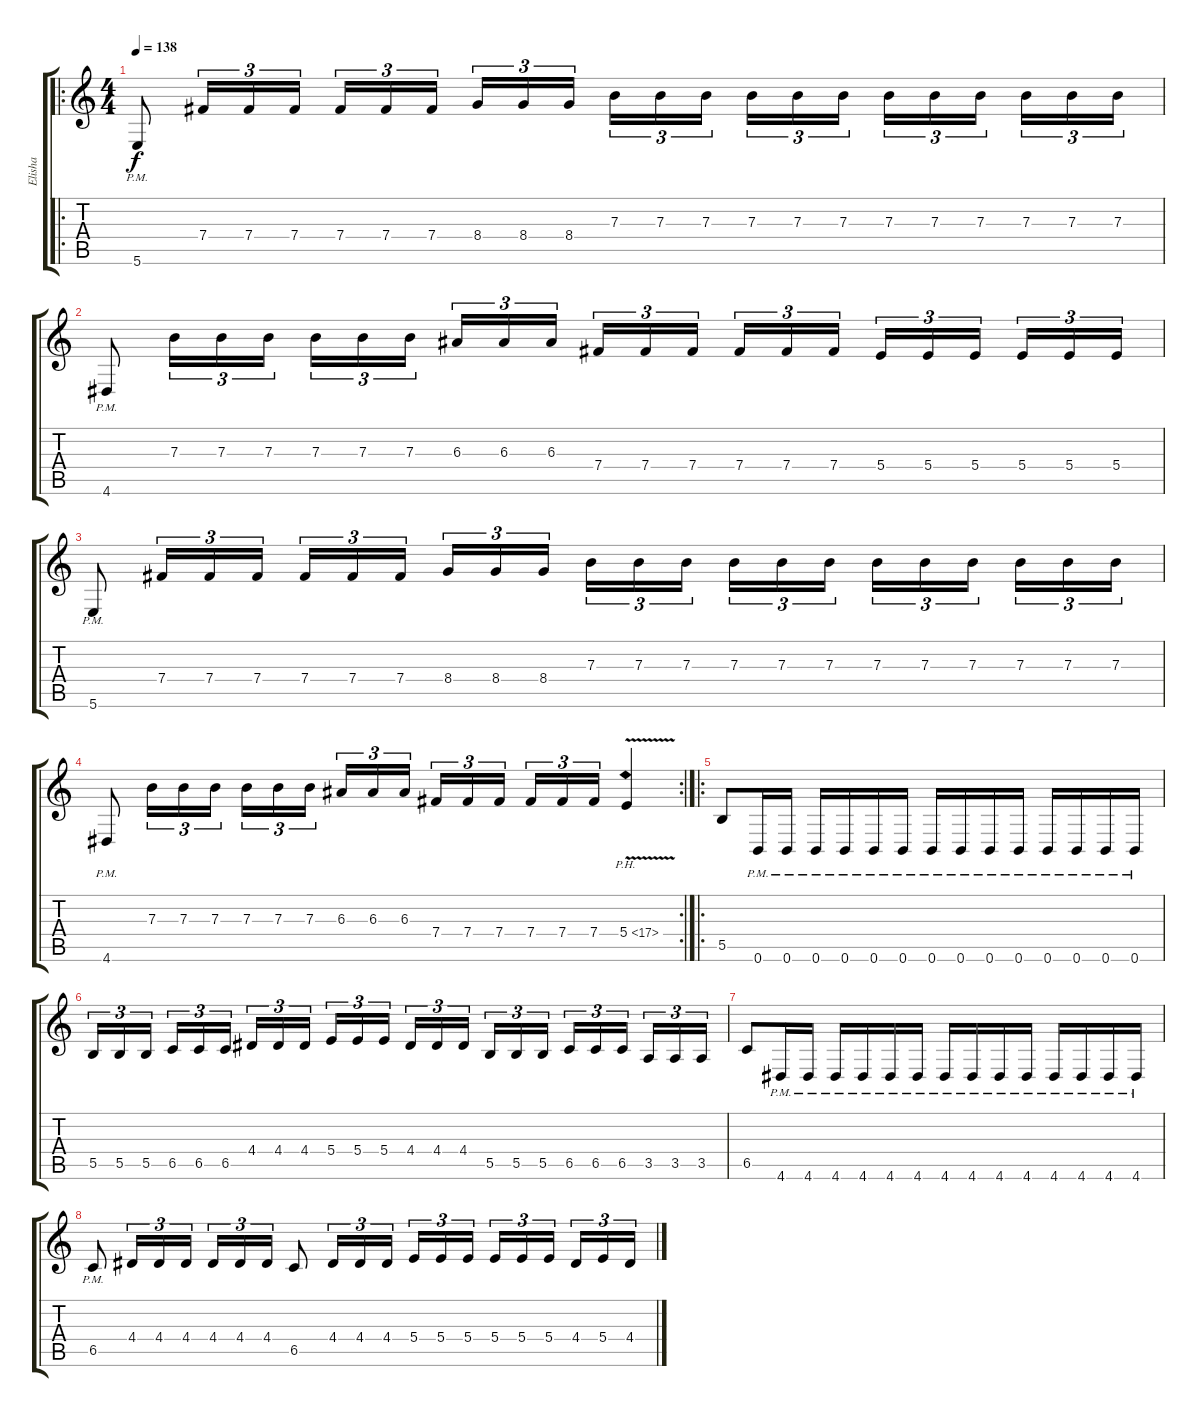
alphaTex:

\track ("Elisha" "Elisha") {instrument overdrivenguitar}
\staff {score tabs}
\tuning (Db4 Ab3 E3 B2 Gb2 B1) {hide}
\ro
\ts (4 4)
\tempo 138
\clef g2
\ks c
5.6{pm}.8{dy f} 7.4.16{tu (3 2)} 7.4.16{tu (3 2)} 7.4.16{tu (3 2)} 7.4.16{tu (3 2)} 7.4.16{tu (3 2)} 7.4.16{tu (3 2) beam splitsecondary} 8.4.16{tu (3 2)} 8.4.16{tu (3 2)} 8.4.16{tu (3 2)} 7.3.16{tu (3 2)} 7.3.16{tu (3 2)} 7.3.16{tu (3 2) beam splitsecondary} 7.3.16{tu (3 2)} 7.3.16{tu (3 2)} 7.3.16{tu (3 2)} 7.3.16{tu (3 2)} 7.3.16{tu (3 2)} 7.3.16{tu (3 2) beam splitsecondary} 7.3.16{tu (3 2)} 7.3.16{tu (3 2)} 7.3.16{tu (3 2)} |
4.6{pm}.8 7.3.16{tu (3 2)} 7.3.16{tu (3 2)} 7.3.16{tu (3 2)} 7.3.16{tu (3 2)} 7.3.16{tu (3 2)} 7.3.16{tu (3 2) beam splitsecondary} 6.3.16{tu (3 2)} 6.3.16{tu (3 2)} 6.3.16{tu (3 2)} 7.4.16{tu (3 2)} 7.4.16{tu (3 2)} 7.4.16{tu (3 2) beam splitsecondary} 7.4.16{tu (3 2)} 7.4.16{tu (3 2)} 7.4.16{tu (3 2)} 5.4.16{tu (3 2)} 5.4.16{tu (3 2)} 5.4.16{tu (3 2) beam splitsecondary} 5.4.16{tu (3 2)} 5.4.16{tu (3 2)} 5.4.16{tu (3 2)} |
5.6{pm}.8 7.4.16{tu (3 2)} 7.4.16{tu (3 2)} 7.4.16{tu (3 2)} 7.4.16{tu (3 2)} 7.4.16{tu (3 2)} 7.4.16{tu (3 2) beam splitsecondary} 8.4.16{tu (3 2)} 8.4.16{tu (3 2)} 8.4.16{tu (3 2)} 7.3.16{tu (3 2)} 7.3.16{tu (3 2)} 7.3.16{tu (3 2) beam splitsecondary} 7.3.16{tu (3 2)} 7.3.16{tu (3 2)} 7.3.16{tu (3 2)} 7.3.16{tu (3 2)} 7.3.16{tu (3 2)} 7.3.16{tu (3 2) beam splitsecondary} 7.3.16{tu (3 2)} 7.3.16{tu (3 2)} 7.3.16{tu (3 2)} |
\rc 2
4.6{pm}.8 7.3.16{tu (3 2)} 7.3.16{tu (3 2)} 7.3.16{tu (3 2)} 7.3.16{tu (3 2)} 7.3.16{tu (3 2)} 7.3.16{tu (3 2) beam splitsecondary} 6.3.16{tu (3 2)} 6.3.16{tu (3 2)} 6.3.16{tu (3 2)} 7.4.16{tu (3 2)} 7.4.16{tu (3 2)} 7.4.16{tu (3 2) beam splitsecondary} 7.4.16{tu (3 2)} 7.4.16{tu (3 2)} 7.4.16{tu (3 2)} 5.4{ph 12 v}.4 |
\ro
5.5.8 0.6{pm}.16 0.6{pm}.16 0.6{pm}.16 0.6{pm}.16 0.6{pm}.16 0.6{pm}.16 0.6{pm}.16 0.6{pm}.16 0.6{pm}.16 0.6{pm}.16 0.6{pm}.16 0.6{pm}.16 0.6{pm}.16 0.6{pm}.16 |
5.5.16{tu (3 2)} 5.5.16{tu (3 2)} 5.5.16{tu (3 2) beam splitsecondary} 6.5.16{tu (3 2)} 6.5.16{tu (3 2)} 6.5.16{tu (3 2)} 4.4.16{tu (3 2)} 4.4.16{tu (3 2)} 4.4.16{tu (3 2) beam splitsecondary} 5.4.16{tu (3 2)} 5.4.16{tu (3 2)} 5.4.16{tu (3 2)} 4.4.16{tu (3 2)} 4.4.16{tu (3 2)} 4.4.16{tu (3 2) beam splitsecondary} 5.5.16{tu (3 2)} 5.5.16{tu (3 2)} 5.5.16{tu (3 2)} 6.5.16{tu (3 2)} 6.5.16{tu (3 2)} 6.5.16{tu (3 2) beam splitsecondary} 3.5.16{tu (3 2)} 3.5.16{tu (3 2)} 3.5.16{tu (3 2)} |
6.5.8 4.6{pm}.16 4.6{pm}.16 4.6{pm}.16 4.6{pm}.16 4.6{pm}.16 4.6{pm}.16 4.6{pm}.16 4.6{pm}.16 4.6{pm}.16 4.6{pm}.16 4.6{pm}.16 4.6{pm}.16 4.6{pm}.16 4.6{pm}.16 |
6.5{pm}.8 4.4.16{tu (3 2)} 4.4.16{tu (3 2)} 4.4.16{tu (3 2)} 4.4.16{tu (3 2)} 4.4.16{tu (3 2)} 4.4.16{tu (3 2)} 6.5.8 4.4.16{tu (3 2)} 4.4.16{tu (3 2)} 4.4.16{tu (3 2) beam splitsecondary} 5.4.16{tu (3 2)} 5.4.16{tu (3 2)} 5.4.16{tu (3 2)} 5.4.16{tu (3 2)} 5.4.16{tu (3 2)} 5.4.16{tu (3 2) beam splitsecondary} 4.4.16{tu (3 2)} 5.4.16{tu (3 2)} 4.4.16{tu (3 2)}
